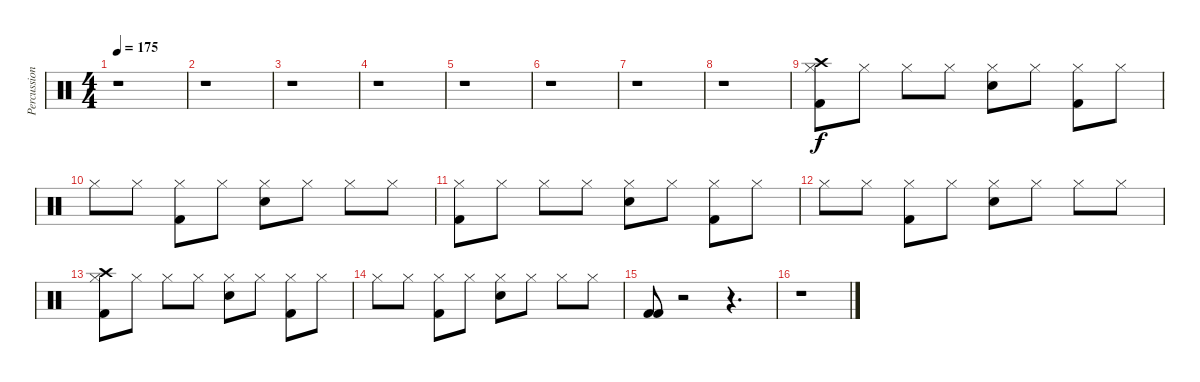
\track ("Percussion" "Percussion") {instrument percussion}
\staff {score}
\articulation defaults
\ts (4 4)
\tempo 175
\clef neutral
\ks c
r.1{dy f} |
r.1 |
r.1 |
r.1 |
r.1 |
r.1 |
r.1 |
r.1 |
("Crash high (hit)" "Hi-Hat (closed)" "Kick (hit) 2").8 "Hi-Hat (closed)".8 "Hi-Hat (closed)".8 "Hi-Hat (closed)".8 ("Hi-Hat (closed)" "Electric Snare (hit)").8 "Hi-Hat (closed)".8 ("Hi-Hat (closed)" "Kick (hit) 2").8 "Hi-Hat (closed)".8 |
"Hi-Hat (closed)".8 "Hi-Hat (closed)".8 ("Hi-Hat (closed)" "Kick (hit) 2").8 "Hi-Hat (closed)".8 ("Hi-Hat (closed)" "Electric Snare (hit)").8 "Hi-Hat (closed)".8 "Hi-Hat (closed)".8 "Hi-Hat (closed)".8 |
("Hi-Hat (closed)" "Kick (hit) 2").8 "Hi-Hat (closed)".8 "Hi-Hat (closed)".8 "Hi-Hat (closed)".8 ("Hi-Hat (closed)" "Electric Snare (hit)").8 "Hi-Hat (closed)".8 ("Hi-Hat (closed)" "Kick (hit) 2").8 "Hi-Hat (closed)".8 |
"Hi-Hat (closed)".8 "Hi-Hat (closed)".8 ("Hi-Hat (closed)" "Kick (hit) 2").8 "Hi-Hat (closed)".8 ("Hi-Hat (closed)" "Electric Snare (hit)").8 "Hi-Hat (closed)".8 "Hi-Hat (closed)".8 "Hi-Hat (closed)".8 |
("Crash high (hit)" "Hi-Hat (closed)" "Kick (hit) 2").8 "Hi-Hat (closed)".8 "Hi-Hat (closed)".8 "Hi-Hat (closed)".8 ("Hi-Hat (closed)" "Electric Snare (hit)").8 "Hi-Hat (closed)".8 ("Hi-Hat (closed)" "Kick (hit) 2").8 "Hi-Hat (closed)".8 |
"Hi-Hat (closed)".8 "Hi-Hat (closed)".8 ("Hi-Hat (closed)" "Kick (hit) 2").8 "Hi-Hat (closed)".8 ("Hi-Hat (closed)" "Electric Snare (hit)").8 "Hi-Hat (closed)".8 "Hi-Hat (closed)".8 "Hi-Hat (closed)".8 |
("Kick (hit) 2" "Kick (hit) 2").8 r.2 r.4{d} |
r.1
